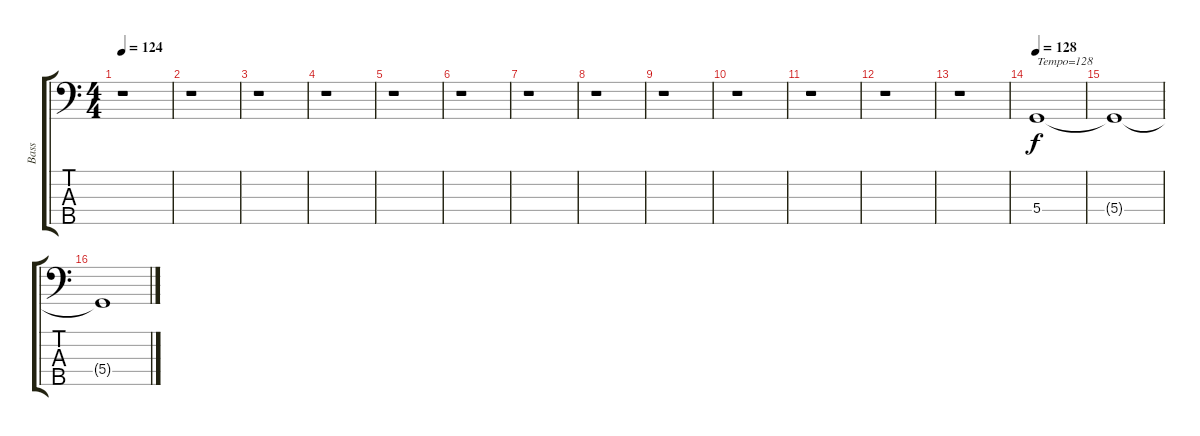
\track ("Bass" "Bass") {instrument electricbasspick}
\staff {score tabs}
\tuning (F2 C2 G1 D1 A0) {hide}
\ts (4 4)
\tempo 124
\clef f4
\ks c
r.1{dy f} |
r.1 |
r.1 |
r.1 |
r.1 |
r.1 |
r.1 |
r.1 |
r.1 |
r.1 |
r.1 |
r.1 |
r.1 |
\tempo 130
\tempo 128
5.4.1{txt "Tempo=128"} |
5.4{t}.1 |
5.4{t}.1
